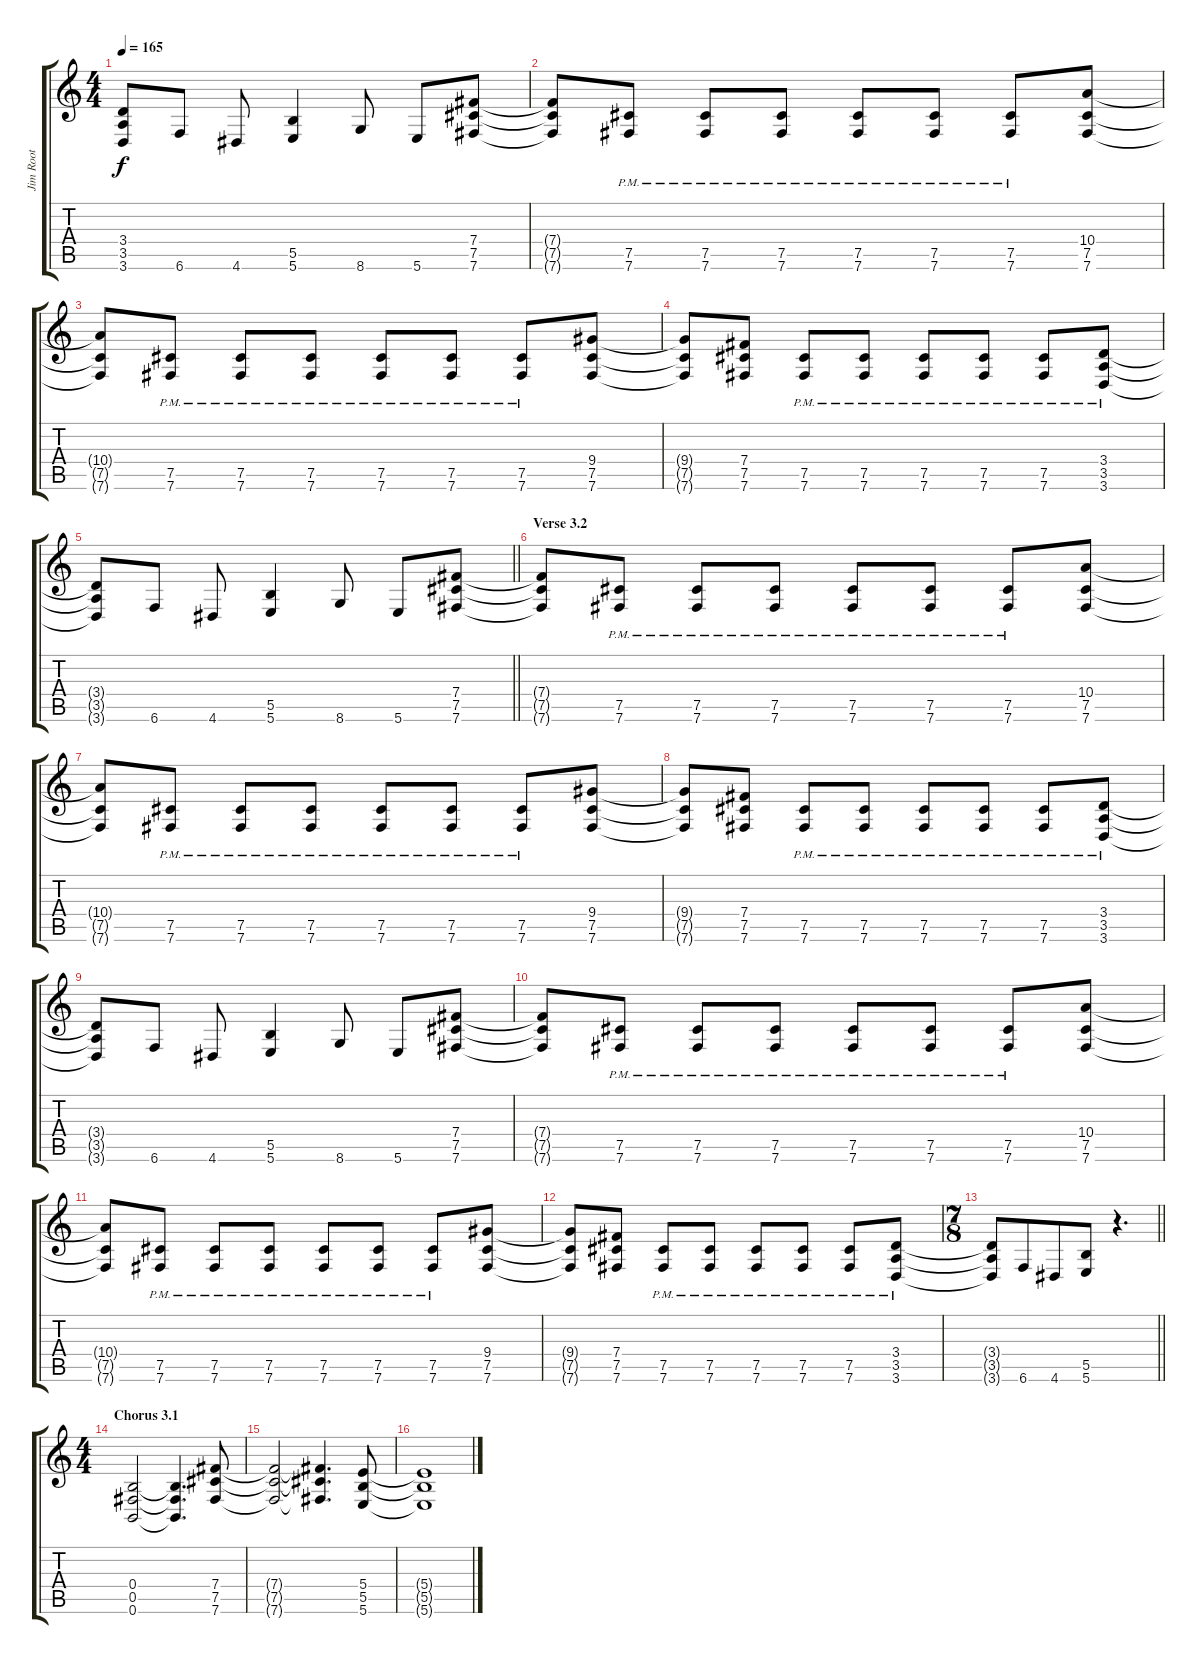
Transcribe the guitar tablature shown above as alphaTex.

\track ("Jim Root" "Jim Root") {instrument distortionguitar}
\staff {score tabs}
\tuning (Db4 Ab3 E3 B2 Gb2 B1) {hide}
\ts (4 4)
\tempo 165
\clef g2
\ks c
(3.4{t} 3.5{t} 3.6{t}).8{dy f} 6.6.8 4.6.8 (5.5 5.6).4 8.6.8 5.6.8 (7.4 7.5 7.6).8 |
(7.4{t} 7.5{t} 7.6{t}).8 (7.5{pm} 7.6{pm}).8 (7.5{pm} 7.6{pm}).8 (7.5{pm} 7.6{pm}).8 (7.5{pm} 7.6{pm}).8 (7.5{pm} 7.6{pm}).8 (7.5{pm} 7.6{pm}).8 (10.4 7.5 7.6).8 |
(10.4{t} 7.5{t} 7.6{t}).8 (7.5{pm} 7.6{pm}).8 (7.5{pm} 7.6{pm}).8 (7.5{pm} 7.6{pm}).8 (7.5{pm} 7.6{pm}).8 (7.5{pm} 7.6{pm}).8 (7.5{pm} 7.6{pm}).8 (9.4 7.5 7.6).8 |
(9.4{t} 7.5{t} 7.6{t}).8 (7.4 7.5 7.6).8 (7.5{pm} 7.6{pm}).8 (7.5{pm} 7.6{pm}).8 (7.5{pm} 7.6{pm}).8 (7.5{pm} 7.6{pm}).8 (7.5{pm} 7.6{pm}).8 (3.4 3.5{pm} 3.6{pm}).8 |
\barLineRight lightlight
(3.4{t} 3.5{t} 3.6{t}).8 6.6.8 4.6.8 (5.5 5.6).4 8.6.8 5.6.8 (7.4 7.5 7.6).8 |
\section ("" "Verse 3.2")
(7.4{t} 7.5{t} 7.6{t}).8 (7.5{pm} 7.6{pm}).8 (7.5{pm} 7.6{pm}).8 (7.5{pm} 7.6{pm}).8 (7.5{pm} 7.6{pm}).8 (7.5{pm} 7.6{pm}).8 (7.5{pm} 7.6{pm}).8 (10.4 7.5 7.6).8 |
(10.4{t} 7.5{t} 7.6{t}).8 (7.5{pm} 7.6{pm}).8 (7.5{pm} 7.6{pm}).8 (7.5{pm} 7.6{pm}).8 (7.5{pm} 7.6{pm}).8 (7.5{pm} 7.6{pm}).8 (7.5{pm} 7.6{pm}).8 (9.4 7.5 7.6).8 |
(9.4{t} 7.5{t} 7.6{t}).8 (7.4 7.5 7.6).8 (7.5{pm} 7.6{pm}).8 (7.5{pm} 7.6{pm}).8 (7.5{pm} 7.6{pm}).8 (7.5{pm} 7.6{pm}).8 (7.5{pm} 7.6{pm}).8 (3.4 3.5{pm} 3.6{pm}).8 |
(3.4{t} 3.5{t} 3.6{t}).8 6.6.8 4.6.8 (5.5 5.6).4 8.6.8 5.6.8 (7.4 7.5 7.6).8 |
(7.4{t} 7.5{t} 7.6{t}).8 (7.5{pm} 7.6{pm}).8 (7.5{pm} 7.6{pm}).8 (7.5{pm} 7.6{pm}).8 (7.5{pm} 7.6{pm}).8 (7.5{pm} 7.6{pm}).8 (7.5{pm} 7.6{pm}).8 (10.4 7.5 7.6).8 |
(10.4{t} 7.5{t} 7.6{t}).8 (7.5{pm} 7.6{pm}).8 (7.5{pm} 7.6{pm}).8 (7.5{pm} 7.6{pm}).8 (7.5{pm} 7.6{pm}).8 (7.5{pm} 7.6{pm}).8 (7.5{pm} 7.6{pm}).8 (9.4 7.5 7.6).8 |
(9.4{t} 7.5{t} 7.6{t}).8 (7.4 7.5 7.6).8 (7.5{pm} 7.6{pm}).8 (7.5{pm} 7.6{pm}).8 (7.5{pm} 7.6{pm}).8 (7.5{pm} 7.6{pm}).8 (7.5{pm} 7.6{pm}).8 (3.4 3.5{pm} 3.6{pm}).8 |
\ts (7 8)
\barLineRight lightlight
(3.4{t} 3.5{t} 3.6{t}).8 6.6.8 4.6.8 (5.5 5.6).8 r.4{d} |
\ts (4 4)
\section ("" "Chorus 3.1")
(0.4 0.5 0.6).2 (0.4{t} 0.5{t} 0.6{t}).4{d} (7.4 7.5 7.6).8 |
(7.4{t} 7.5{t} 7.6{t}).2 (7.4{t} 7.5{t} 7.6{t}).4{d} (5.4 5.5 5.6).8 |
(5.4{t} 5.5{t} 5.6{t}).1
